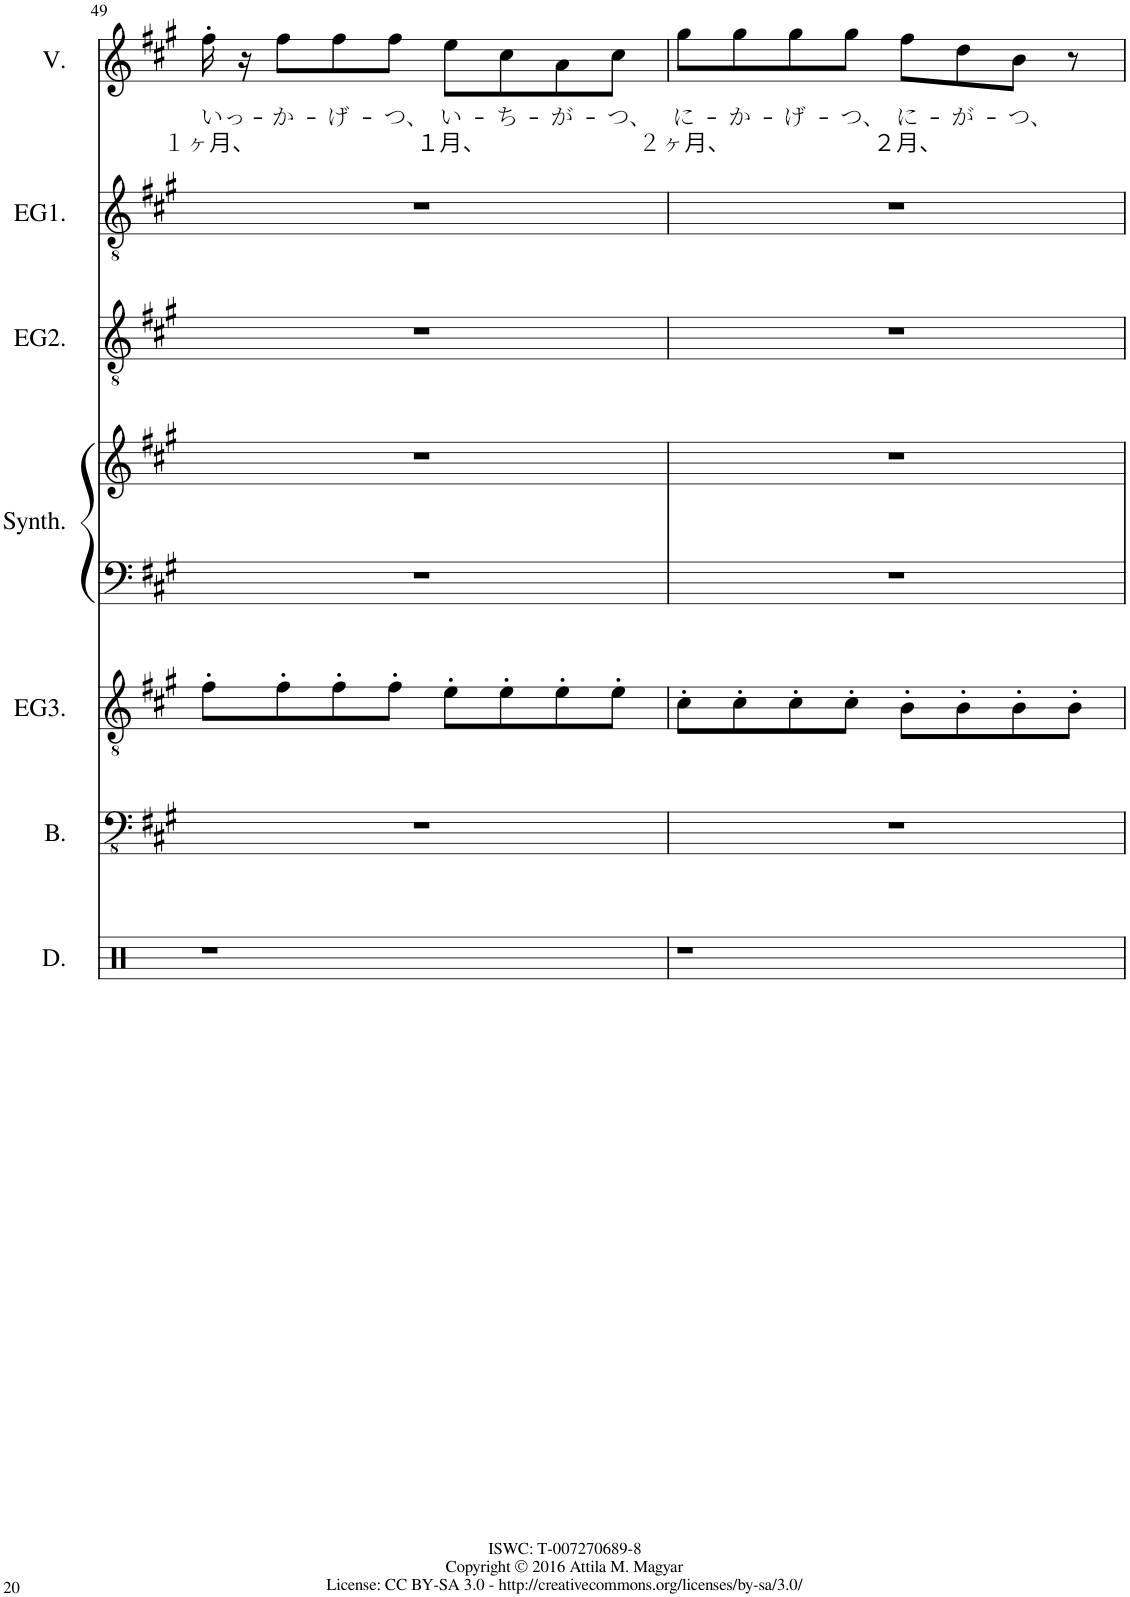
**kern	**kern	**kern	**kern	**kern	**kern	**kern	**kern	**text	**text
*part7	*part6	*part5	*part4	*part4	*part3	*part2	*part1	*part1	*part1
*staff8	*staff7	*staff6	*staff5	*staff4	*staff3	*staff2	*staff1	*staff1	*staff1
*I"Drumset (draft)	*I"Electric Bass	*I"Electric Guitar 3	*I"Synthesizer	*	*I"Electric Guitar 2	*I"Electric Guitar 1	*I"Voice	*	*
*I'D.	*I'B.	*I'EG3.	*I'Synth.	*	*I'EG2.	*I'EG1.	*I'V.	*	*
!!LO:PB:g=z
*clefX	*clefFv4	*clefGv2	*clefF4	*clefG2	*clefGv2	*clefGv2	*clefG2	*	*
*k[]	*k[f#c#g#]	*k[f#c#g#]	*k[f#c#g#]	*k[f#c#g#]	*k[f#c#g#]	*k[f#c#g#]	*k[f#c#g#]	*	*
=49	=49	=49	=49	=49	=49	=49	=49	=49	=49
!	!	!	!	!	!	!	!	!LO:LY:b	!LO:LY:b
1r	1r	8f#'\L	1r	1r	1r	1r	16ff#'\	いっ-	１ヶ月、
.	.	.	.	.	.	.	16r	.	.
!	!	!	!	!	!	!	!	!LO:LY:b	!
.	.	8f#'\	.	.	.	.	8ff#\L	-か-	.
!	!	!	!	!	!	!	!	!LO:LY:b	!
.	.	8f#'\	.	.	.	.	8ff#\	-げ-	.
!	!	!	!	!	!	!	!	!LO:LY:b	!
.	.	8f#'\J	.	.	.	.	8ff#\J	-つ、	.
!	!	!	!	!	!	!	!	!LO:LY:b	!LO:LY:b
.	.	8e'\L	.	.	.	.	8ee\L	い-	１月、
!	!	!	!	!	!	!	!	!LO:LY:b	!
.	.	8e'\	.	.	.	.	8cc#\	-ち-	.
!	!	!	!	!	!	!	!	!LO:LY:b	!
.	.	8e'\	.	.	.	.	8a\	-が-	.
!	!	!	!	!	!	!	!	!LO:LY:b	!
.	.	8e'\J	.	.	.	.	8cc#\J	-つ、	.
=50	=50	=50	=50	=50	=50	=50	=50	=50	=50
!	!	!	!	!	!	!	!	!LO:LY:b	!LO:LY:b
1r	1r	8c#'\L	1r	1r	1r	1r	8gg#\L	に-	２ヶ月、
!	!	!	!	!	!	!	!	!LO:LY:b	!
.	.	8c#'\	.	.	.	.	8gg#\	-か-	.
!	!	!	!	!	!	!	!	!LO:LY:b	!
.	.	8c#'\	.	.	.	.	8gg#\	-げ-	.
!	!	!	!	!	!	!	!	!LO:LY:b	!
.	.	8c#'\J	.	.	.	.	8gg#\J	-つ、	.
!	!	!	!	!	!	!	!	!LO:LY:b	!LO:LY:b
.	.	8B'\L	.	.	.	.	8ff#\L	に-	２月、
!	!	!	!	!	!	!	!	!LO:LY:b	!
.	.	8B'\	.	.	.	.	8dd\	-が-	.
!	!	!	!	!	!	!	!	!LO:LY:b	!
.	.	8B'\	.	.	.	.	8b\J	-つ、	.
.	.	8B'\J	.	.	.	.	8r	.	.
=	=	=	=	=	=	=	=	=	=
*-	*-	*-	*-	*-	*-	*-	*-	*-	*-
